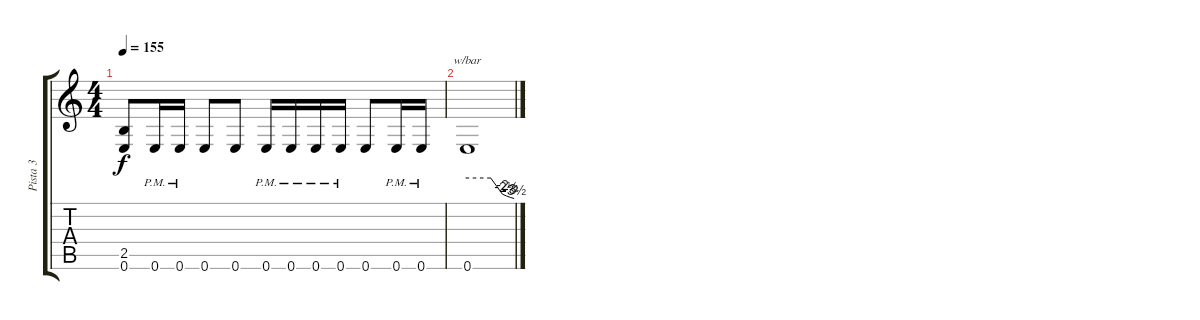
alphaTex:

\track ("Pista 3" "Pista 3") {instrument distortionguitar}
\staff {score tabs}
\tuning (E4 B3 G3 D3 A2 E2) {hide}
\ts (4 4)
\tempo 155
\clef g2
\ks c
(2.5 0.6).8{dy f} 0.6{pm}.16 0.6{pm}.16 0.6.8 0.6.8 0.6{pm}.16 0.6{pm}.16 0.6{pm}.16 0.6{pm}.16 0.6.8 0.6{pm}.16 0.6{pm}.16 |
0.6.1{tbe (custom default 0 0 30 0 45 -8 50 -10 55 -12 60 -14)}
